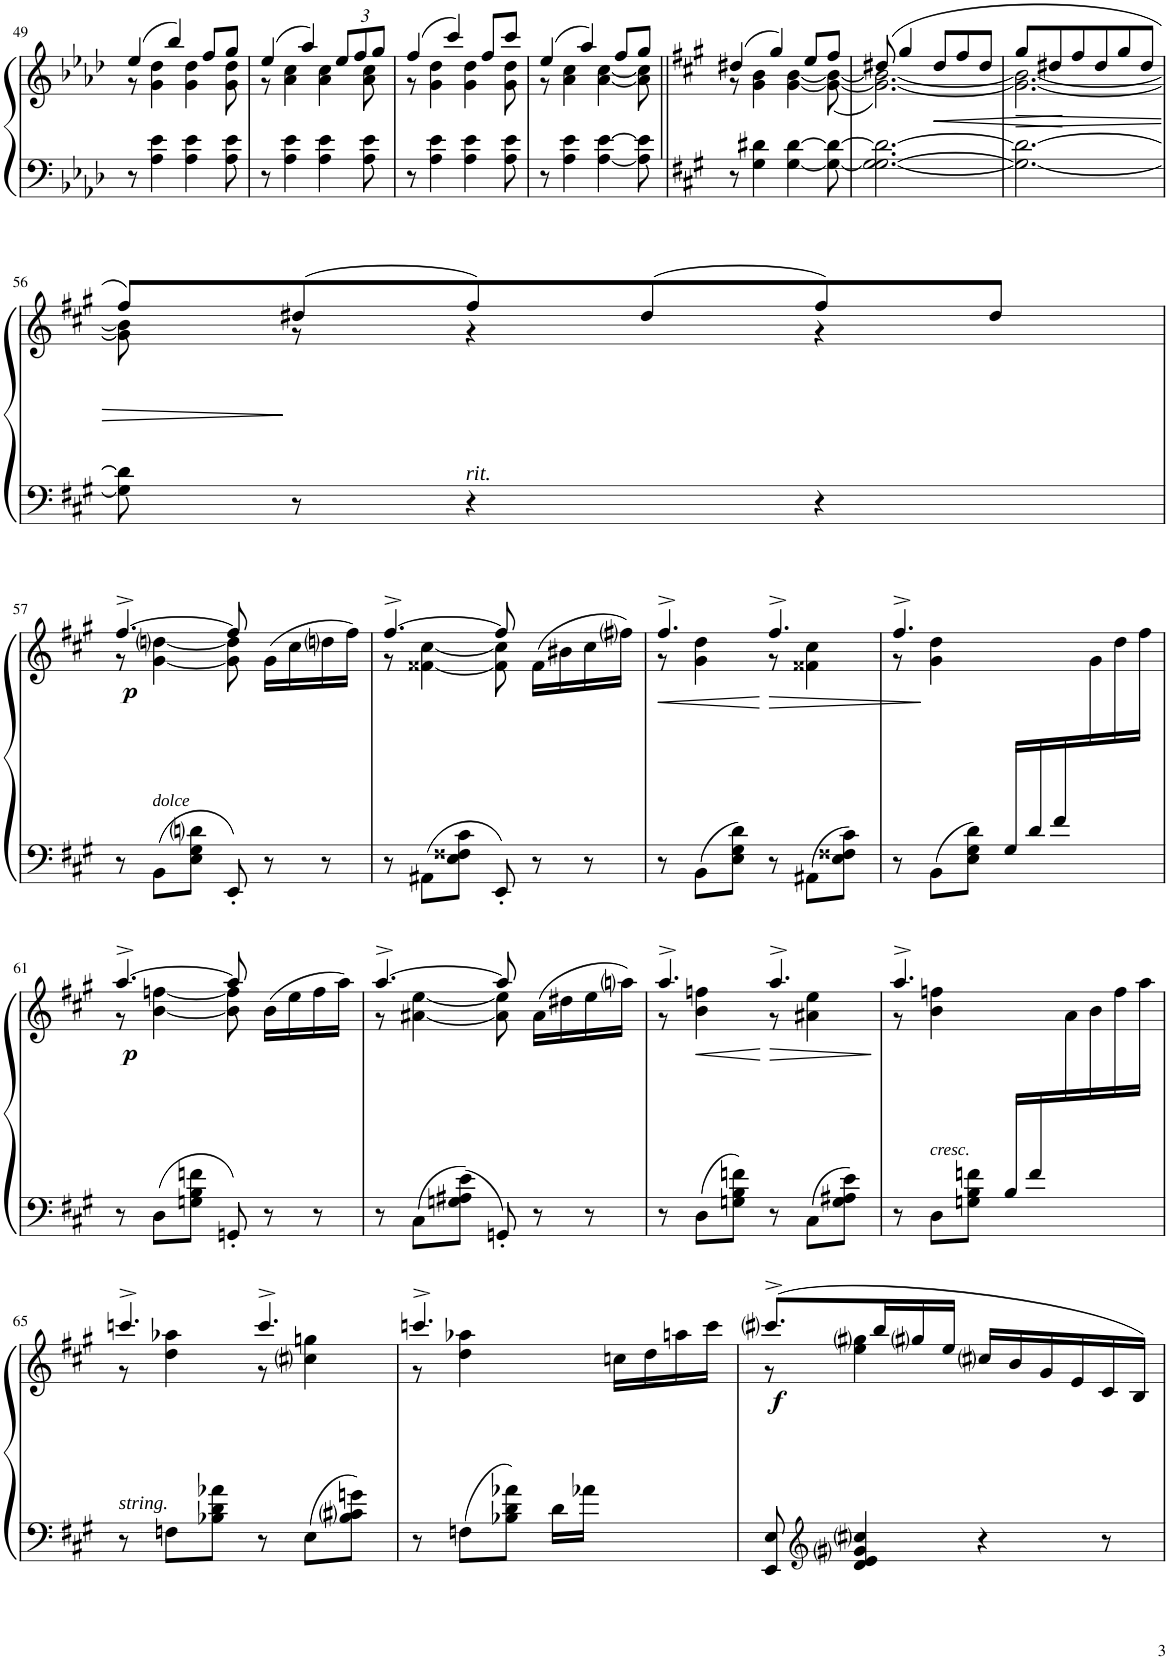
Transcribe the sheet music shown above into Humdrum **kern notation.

**kern	**kern	**dynam
*part1	*part1	*part1
*staff2	*staff1	*staff1/2
*I"Midi_1	*	*
!!LO:PB:g=z
*clefF4	*clefG2	*
*k[b-e-a-d-]	*k[b-e-a-d-]	*
*M6/8	*M6/8	*
=49	=49	=49
*	*^	*
8r	(4ee-/	8r	.
4A-\ 4e-\	.	4g\ 4dd-\	.
.	4bb-/)	.	.
4A-\ 4e-\	.	4g\ 4dd-\	.
.	8ff/L	.	.
8A-\ 8e-\	8gg/J	8g\ 8dd-\	.
=50	=50	=50	=50
8r	(4ee-/	8r	.
4A-\ 4e-\	.	4a-\ 4cc\	.
.	4aa-/)	.	.
4A-\ 4e-\	.	4a-\ 4cc\	.
*	*Xbrackettup	*	*
.	12ee-/L	.	.
.	12ff/	.	.
8A-\ 8e-\	.	8a-\ 8cc\	.
.	12gg/J	.	.
=51	=51	=51	=51
8r	(4ff/	8r	.
4A-\ 4e-\	.	4g\ 4dd-\	.
.	4ccc/)	.	.
4A-\ 4e-\	.	4g\ 4dd-\	.
.	8ff/L	.	.
8A-\ 8e-\	8ccc/J	8g\ 8dd-\	.
=52	=52	=52	=52
8r	(4ee-/	8r	.
4A-\ 4e-\	.	4a-\ 4cc\	.
.	4aa-/)	.	.
[4A-\ [4e-\	.	[4a-\ [4cc\	.
.	8ff/L	.	.
8A-\] 8e-\]	8gg/J	8a-\] 8cc\]	.
=53||	=53||	=53||	=53||
*k[f#c#g#]	*k[f#c#g#]	*	*
8r	(4dd#X/	8r	.
4G#\ 4d#X\	.	4g#\ 4b\	.
.	4gg#/)	.	.
[4G#\ [4d#\	.	[4g#\ [4b\	.
.	8ee/L	.	.
8G#\_ 8d#\_	8ff#/J	(8g#\_ 8b\_	.
=54	=54	=54	=54
2.G#\_ [2.G#\ 2.d#\_	(8dd#X/	2.g#\_ 2.b\_)	.
.	4gg#/	.	.
!	!	!	!LO:HP:b
.	8dd#/L	.	<
.	8ff#/	.	.
.	8dd#/J	.	.
=55	=55	=55	=55
!	!	!	!LO:HP:b
2.G#\_ 2.d#\_	8gg#/L	2.g#\_ 2.b\_	>
.	8dd#X/	.	.
.	8ff#/	.	.
.	8dd#/	.	.
.	8gg#/	.	.
.	8dd#/J	.	.
!!LO:LB:g=z	!!
=56	=56	=56	=56
8G#\] 8d#\]	8ff#/L)	8g#\] 8b\]	.
8r	(8dd#X/	8r	]
!	!LO:TX:b:i:t=rit.	!	!
4r	8ff#/)	4r	.
.	(8dd#/	.	.
4r	8ff#/)	4r	.
.	8dd#/J	.	.
!!LO:LB:g=z	!!
=57	=57	=57	=57
!	!	!	!LO:DY:b
8r	[4.ff#^/	8r	p
!	!	!LO:TX:b:i:t=dolce	!
8BB\L	.	[4g#\ [4ddni\	.
8E\ 8G#\ 8dni\J	.	.	.
8EE'/	8ff#/]	8g#\] 8dd\]	.
8r	(16g#\LL	4ryy	.
.	16cc#\	.	.
8r	16ddni\	.	.
.	16ff#\JJ)	.	.
=58	=58	=58	=58
8r	[4.ff#^/	8r	.
8AA#X\L	.	[4f##X\ [4cc#\	.
8E\ 8F##X\ 8c#\J	.	.	.
8EE'/	8ff#/]	8f##\] 8cc#\]	.
8r	(16f##\LL	4ryy	.
.	16b#X\	.	.
8r	16cc#\	.	.
.	16ff#i\JJ)	.	.
=59	=59	=59	=59
!	!	!	!LO:HP:b
8r	4.ff#^/	8r	<
8BB\L	.	4g#\ 4dd\	.
8E\ 8G#\ 8d\J	.	.	.
!	!	!	!LO:HP:n=1:b
8r	4.ff#^/	8r	[ >
8AA#X\L	.	4f##X\ 4cc#\	.
8E\ 8F##X\ 8c#\J	.	.	.
=60	=60	=60	=60
*	*	*^	*
8r	4.ff#^/	8r	16ryy	.
*	*	*v	*v	*
8BB\L	.	4g#\ 4dd\	[
8E\ 8G#\ 8d\J	.	.	.
16G#/LL	8ryy	8ryy	.
16d/	.	.	.
16f#/	4ryy	4ryy	.
*	*	*^	*
8.ryy	.	.	16g#\	.
.	.	.	16dd\	.
.	.	.	16ff#\JJ	.
!!LO:LB:g=z
=61	=61	=61	=61	=61
!	!	!	!	!LO:DY:b
*	*	*v	*v	*
8r	[4.aa^/	8r	p
8D\L	.	[4b\ [4ffn\	.
8Gn\ 8B\ 8fn\J	.	.	.
8GGn'/	8aa/]	8b\] 8ff\]	.
8r	(16b\LL	4ryy	.
.	16ee\	.	.
8r	16ff\	.	.
.	16aa\JJ)	.	.
=62	=62	=62	=62
8r	[4.aa^/	8r	.
8C#\L	.	[4a#X\ [4ee\	.
8Gn\ 8A#X\ 8e\J	.	.	.
8GGn'/	8aa/]	8a#\] 8ee\]	.
8r	(16a#\LL	4ryy	.
.	16dd#X\	.	.
8r	16ee\	.	.
.	16aani\JJ)	.	.
=63	=63	=63	=63
8r	4.aa^/	8r	.
8D\L	.	4b\ 4ffn\	.
8Gn\ 8B\ 8fn\J	.	.	.
!	!	!	!LO:HP:n=1:b
8r	4.aa^/	8r	] >
8C#\L	.	4a#X\ 4ee\	.
8G\ 8A#X\ 8e\J	.	.	.
*	*v	*v	*
.	.	]
=64	=64	=64
*^	*^	*
4.ryy	8r	4.aa^/	8r	.
!	!	!	!LO:TX:b:i:t=cresc.	!
.	8D\L	.	4b\ 4ffn\	.
.	8Gn\ 8B\ 8fn\J	.	.	.
16B/LL	8ryy	8ryy	8ryy	.
16f/	.	.	.	.
4ryy	4ryy	16a\	4ryy	.
.	.	16b\	.	.
.	.	16ff\	.	.
.	.	16aa\JJ	.	.
*v	*v	*	*	*
!!LO:LB:g=z	!!
=65	=65	=65	=65
!	!LO:TX:b:i:t=string.	!	!
8r	4.cccn^/	8r	.
8Fn\L	.	4dd\ 4aa-X\	.
8B-X\ 8d\ 8a-X\J	.	.	.
8r	4.ccc^/	8r	.
8E\L	.	4cc#i\ 4ggn\	.
8B-\ 8c#i\ 8gn\J	.	.	.
=66	=66	=66	=66
8r	4.cccn^/	8r	.
8Fn\L	.	4dd\ 4aa-X\	.
8B-X\ 8d\ 8a-X\J	.	.	.
16d\LL	8ryy	8ryy	.
16a-X\JJ	.	.	.
8ryy	16ccn\LL	8ryy	.
.	16dd\	.	.
8ryy	16aan\	8ryy	.
.	16ccc\JJ	.	.
=67	=67	=67	=67
!	!	!	!LO:DY:b
8EE/ 8E/	(8.ccc#i^/L	8r	f
*clefG2	*	*	*
4d/ 4e/ 4g#i/ 4cc#i/	.	4ee\ 4gg#i\	.
.	16bb/L	.	.
.	16gg#i/	.	.
.	16ee/JJ	.	.
4r	16cc#i/LL	8ryy	.
.	16b/	.	.
.	16g#/	4ryy	.
.	16e/	.	.
8r	16c#/	.	.
.	16B/JJ)	.	.
*	*v	*v	*
=	=	=
*-	*-	*-
